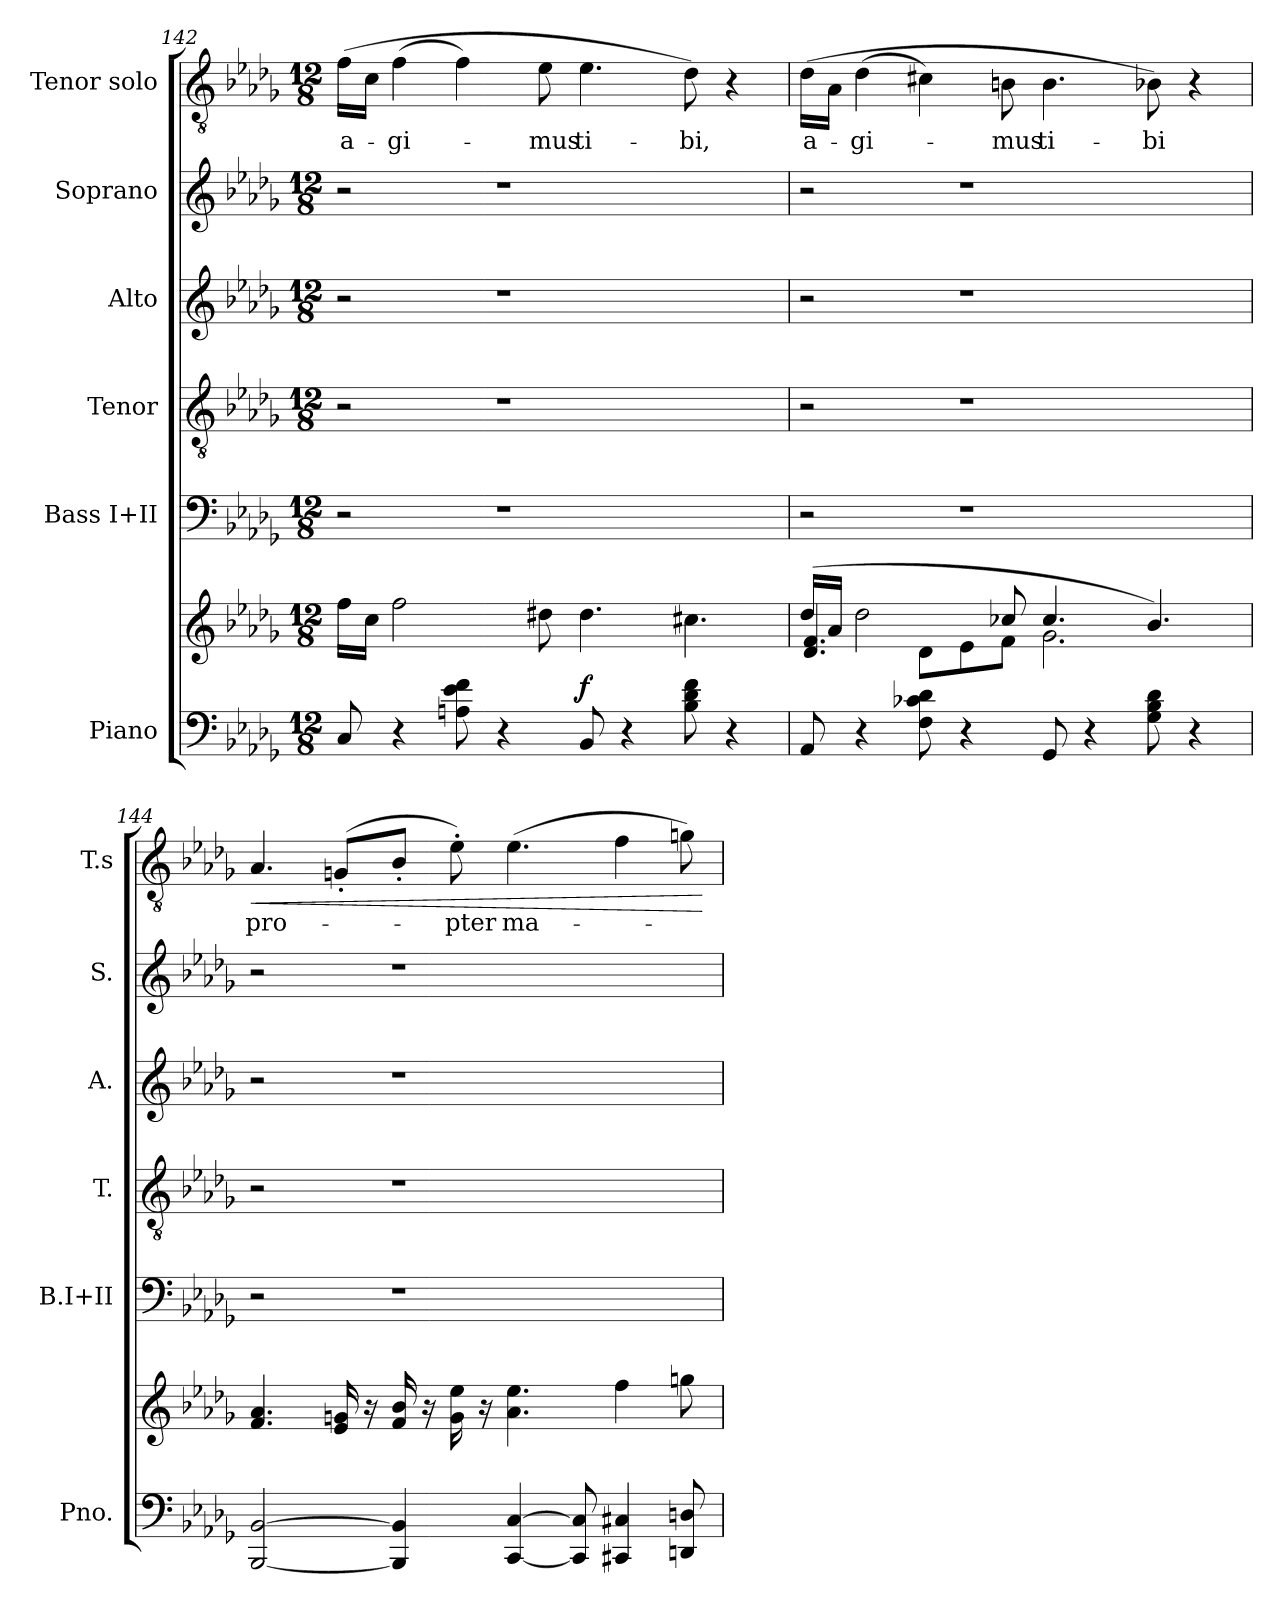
**kern	**kern	**dynam	**kern	**kern	**kern	**kern	**kern	**text	**dynam
*part6	*part6	*part6	*part5	*part4	*part3	*part2	*part1	*part1	*part1
*staff7	*staff6	*staff6/7	*staff5	*staff4	*staff3	*staff2	*staff1	*staff1	*staff1
*I"Piano	*	*	*I"Bass I+II	*I"Tenor	*I"Alto	*I"Soprano	*I"Tenor solo	*	*
*I'Pno.	*	*	*I'B.I+II	*I'T.	*I'A.	*I'S.	*I'T.s	*	*
*clefF4	*clefG2	*	*clefF4	*clefGv2	*clefG2	*clefG2	*clefGv2	*	*
*k[b-e-a-d-g-]	*k[b-e-a-d-g-]	*	*k[b-e-a-d-g-]	*k[b-e-a-d-g-]	*k[b-e-a-d-g-]	*k[b-e-a-d-g-]	*k[b-e-a-d-g-]	*	*
*M12/8	*M12/8	*	*M12/8	*M12/8	*M12/8	*M12/8	*M12/8	*	*
=142	=142	=142	=142	=142	=142	=142	=142	=142	=142
8C/	16ff\LL	.	2r	2r	2r	2r	(16f\LL	a-	.
.	16cc\JJ	.	.	.	.	.	16c\JJ	.	.
4r	2ff\	.	.	.	.	.	(4f\	-gi-	.
8An\ 8e-\ 8f\	.	.	.	.	.	.	4f\)	.	.
4r	.	.	1r	1r	1r	1r	.	.	.
.	8dd#X\	.	.	.	.	.	8e-\	-mus	.
!	!	!LO:DY:a=2	!	!	!	!	!	!	!
8BB-/	4.dd#\	f	.	.	.	.	4.e-\	ti-	.
4r	.	.	.	.	.	.	.	.	.
8B-\ 8d-\ 8f\	4.cc#X\	.	.	.	.	.	8d-\)	-bi,	.
4r	.	.	.	.	.	.	4r	.	.
!!LO:LB:g=z
=143	=143	=143	=143	=143	=143	=143	=143	=143	=143
*	*^	*	*	*	*	*	*	*	*
8AA-/	(16dd-/LL	4.d-/ 4.f/	.	2r	2r	2r	2r	(16d-\LL	a-	.
.	16a-/JJ	.	.	.	.	.	.	16A-\JJ	.	.
4r	2dd-\	.	.	.	.	.	.	(4d-\	-gi-	.
8F\ 8c-X\ 8d-\	.	8d-\L	.	.	.	.	.	4c#X\)	.	.
4r	.	8e-\	.	1r	1r	1r	1r	.	.	.
.	8cc-X/	8f\J	.	.	.	.	.	8Bn\	-mus	.
8GG-/	4.cc-/	2.g-\	.	.	.	.	.	4.B\	ti-	.
4r	.	.	.	.	.	.	.	.	.	.
8G-\ 8B-\ 8d-\	4.b-/)	.	.	.	.	.	.	8B-X\)	-bi	.
4r	.	.	.	.	.	.	.	4r	.	.
*	*v	*v	*	*	*	*	*	*	*	*
=144	=144	=144	=144	=144	=144	=144	=144	=144	=144
!	!	!	!	!	!	!	!	!	!LO:HP:b
[2BBB-/ [2BB-/	4.f/ 4.a-/	.	2r	2r	2r	2r	4.A-/	pro-	<
.	16e-/ 16gn/	.	.	.	.	.	(8Gn'/L	.	.
.	16r	.	.	.	.	.	.	.	.
4BBB-/] 4BB-/]	16f/ 16b-/	.	1r	1r	1r	1r	8B-'/J	.	.
.	16r	.	.	.	.	.	.	.	.
.	16g\ 16ee-\	.	.	.	.	.	8e-'\)	-pter	.
.	16r	.	.	.	.	.	.	.	.
[4CC/ [4C/	4.a-\ 4.ee-\	.	.	.	.	.	(4.e-\	ma-	.
8CC/] 8C/]	.	.	.	.	.	.	.	.	.
4CC#X/ 4C#X/	4ff\	.	.	.	.	.	4f\	.	.
8DDn/ 8Dn/	8ggn\	.	.	.	.	.	8gn\)	.	.
.	.	.	.	.	.	.	.	.	[
=	=	=	=	=	=	=	=	=	=
*-	*-	*-	*-	*-	*-	*-	*-	*-	*-
